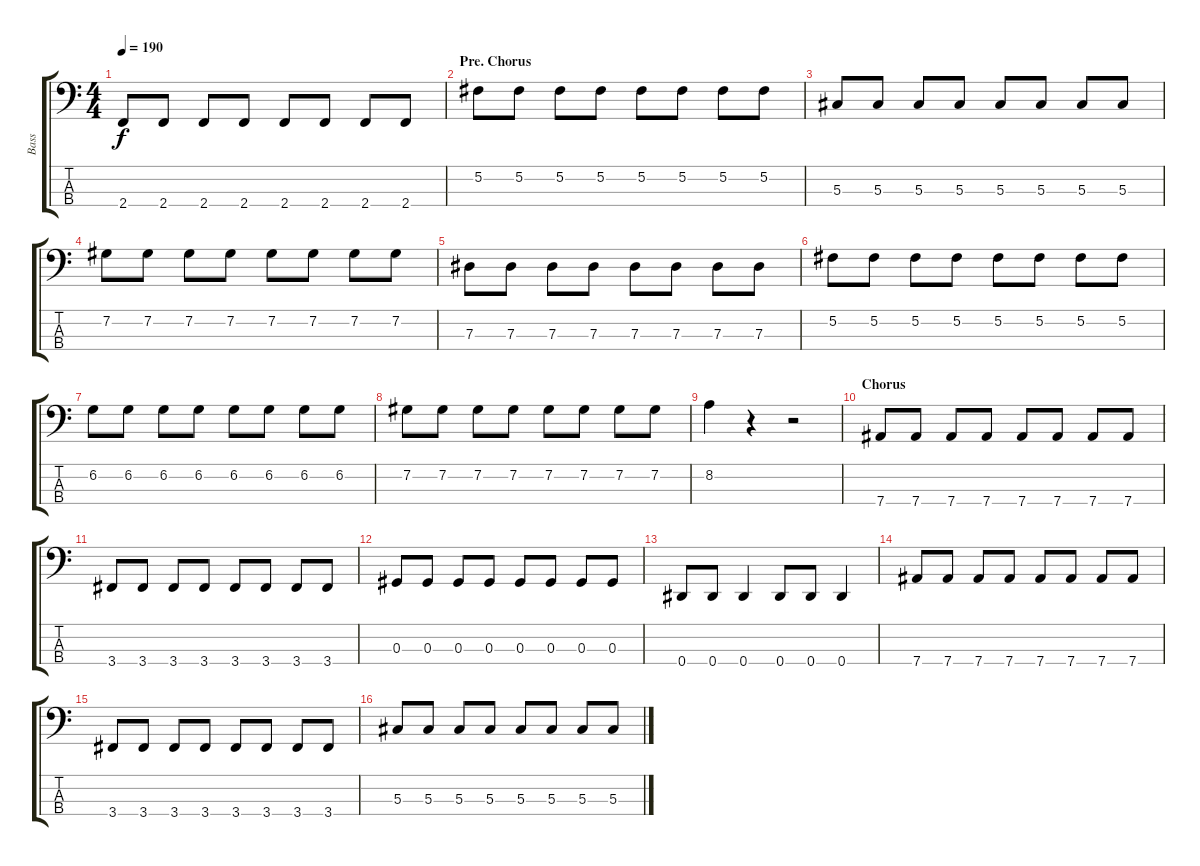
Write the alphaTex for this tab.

\track ("Bass" "Bass") {instrument electricbassfinger}
\staff {score tabs}
\tuning (Gb2 Db2 Ab1 Eb1) {hide}
\ts (4 4)
\tempo 190
\clef f4
\ks c
2.4.8{dy f} 2.4.8 2.4.8 2.4.8 2.4.8 2.4.8 2.4.8 2.4.8 |
\section ("" "Pre. Chorus")
5.2.8 5.2.8 5.2.8 5.2.8 5.2.8 5.2.8 5.2.8 5.2.8 |
5.3.8 5.3.8 5.3.8 5.3.8 5.3.8 5.3.8 5.3.8 5.3.8 |
7.2.8 7.2.8 7.2.8 7.2.8 7.2.8 7.2.8 7.2.8 7.2.8 |
7.3.8 7.3.8 7.3.8 7.3.8 7.3.8 7.3.8 7.3.8 7.3.8 |
5.2.8 5.2.8 5.2.8 5.2.8 5.2.8 5.2.8 5.2.8 5.2.8 |
6.2.8 6.2.8 6.2.8 6.2.8 6.2.8 6.2.8 6.2.8 6.2.8 |
7.2.8 7.2.8 7.2.8 7.2.8 7.2.8 7.2.8 7.2.8 7.2.8 |
8.2.4 r.4 r.2 |
\section ("" "Chorus")
7.4.8 7.4.8 7.4.8 7.4.8 7.4.8 7.4.8 7.4.8 7.4.8 |
3.4.8 3.4.8 3.4.8 3.4.8 3.4.8 3.4.8 3.4.8 3.4.8 |
0.3.8 0.3.8 0.3.8 0.3.8 0.3.8 0.3.8 0.3.8 0.3.8 |
0.4.8 0.4.8 0.4.4 0.4.8 0.4.8 0.4.4 |
7.4.8 7.4.8 7.4.8 7.4.8 7.4.8 7.4.8 7.4.8 7.4.8 |
3.4.8 3.4.8 3.4.8 3.4.8 3.4.8 3.4.8 3.4.8 3.4.8 |
5.3.8 5.3.8 5.3.8 5.3.8 5.3.8 5.3.8 5.3.8 5.3.8
